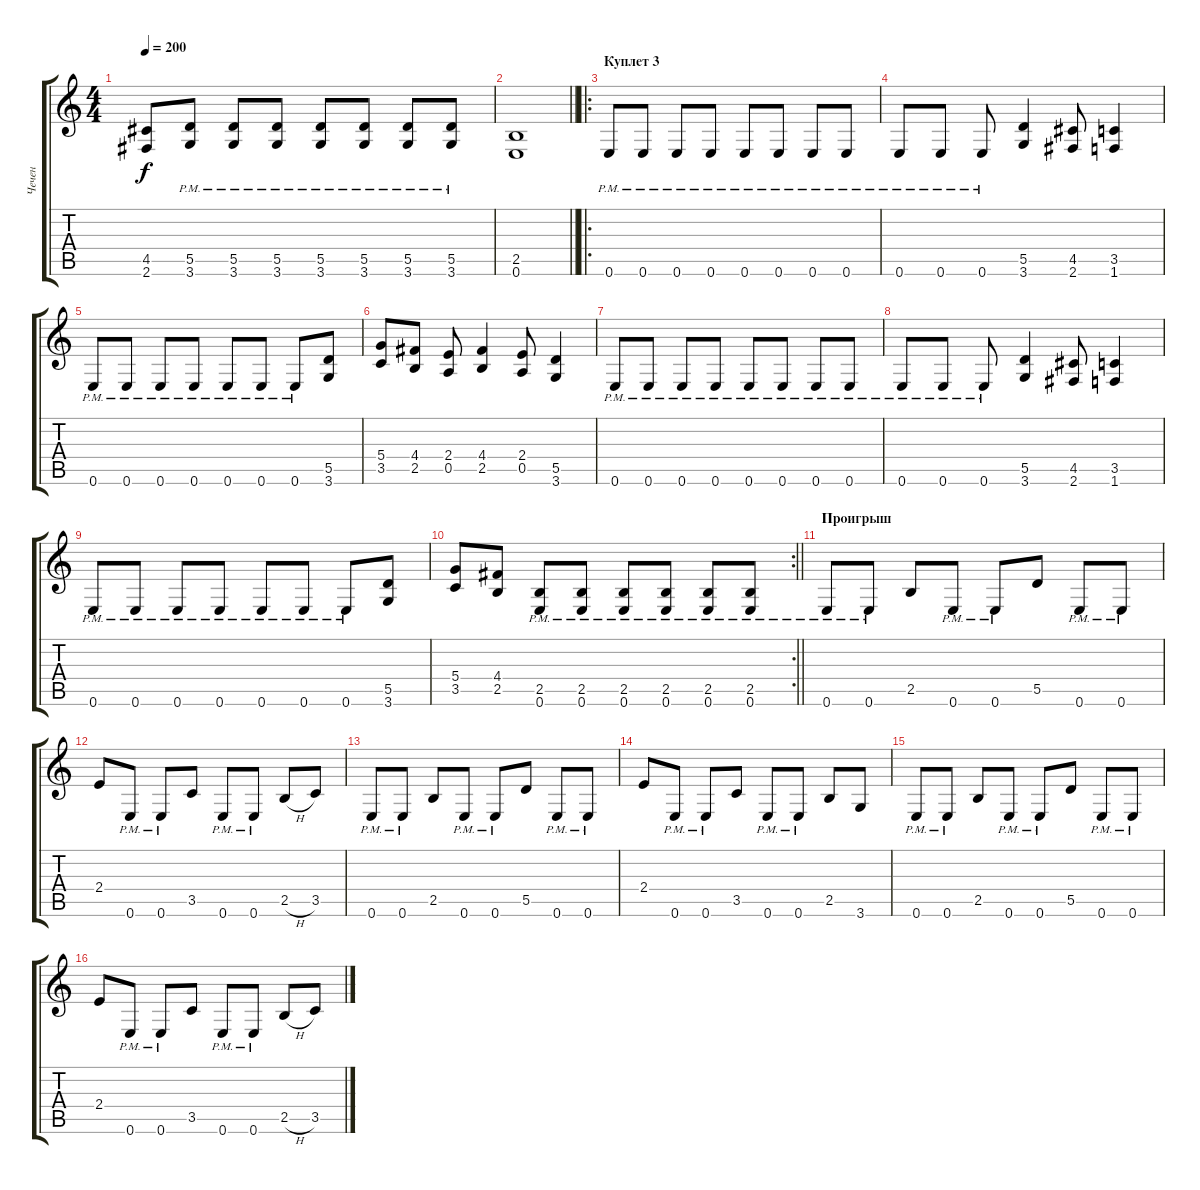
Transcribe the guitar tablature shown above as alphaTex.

\track ("Чечен" "Чечен") {instrument distortionguitar}
\staff {score tabs}
\tuning (E4 B3 G3 D3 A2 E2) {hide}
\ts (4 4)
\tempo 200
\clef g2
\ks c
(4.5 2.6).8{dy f} (5.5{pm} 3.6{pm}).8 (5.5{pm} 3.6{pm}).8 (5.5{pm} 3.6{pm}).8 (5.5{pm} 3.6{pm}).8 (5.5{pm} 3.6{pm}).8 (5.5{pm} 3.6{pm}).8 (5.5{pm} 3.6{pm}).8 |
\barLineRight lightlight
(2.5 0.6).1 |
\ro
\section ("" "Куплет 3")
0.6{pm}.8 0.6{pm}.8 0.6{pm}.8 0.6{pm}.8 0.6{pm}.8 0.6{pm}.8 0.6{pm}.8 0.6{pm}.8 |
0.6{pm}.8 0.6{pm}.8 0.6{pm}.8 (5.5 3.6).4 (4.5 2.6).8 (3.5 1.6).4 |
0.6{pm}.8 0.6{pm}.8 0.6{pm}.8 0.6{pm}.8 0.6{pm}.8 0.6{pm}.8 0.6{pm}.8 (5.5 3.6).8 |
(5.4 3.5).8 (4.4 2.5).8 (2.4 0.5).8 (4.4 2.5).4 (2.4 0.5).8 (5.5 3.6).4 |
0.6{pm}.8 0.6{pm}.8 0.6{pm}.8 0.6{pm}.8 0.6{pm}.8 0.6{pm}.8 0.6{pm}.8 0.6{pm}.8 |
0.6{pm}.8 0.6{pm}.8 0.6{pm}.8 (5.5 3.6).4 (4.5 2.6).8 (3.5 1.6).4 |
0.6{pm}.8 0.6{pm}.8 0.6{pm}.8 0.6{pm}.8 0.6{pm}.8 0.6{pm}.8 0.6{pm}.8 (5.5 3.6).8 |
\rc 2
\barLineRight lightlight
(5.4 3.5).8 (4.4 2.5).8 (2.5{pm} 0.6{pm}).8 (2.5{pm} 0.6{pm}).8 (2.5{pm} 0.6{pm}).8 (2.5{pm} 0.6{pm}).8 (2.5{pm} 0.6{pm}).8 (2.5{pm} 0.6{pm}).8 |
\section ("" "Проигрыш")
0.6{pm}.8 0.6{pm}.8 2.5.8 0.6{pm}.8 0.6{pm}.8 5.5.8 0.6{pm}.8 0.6{pm}.8 |
2.4.8 0.6{pm}.8 0.6{pm}.8 3.5.8 0.6{pm}.8 0.6{pm}.8 2.5{h}.8 3.5.8 |
0.6{pm}.8 0.6{pm}.8 2.5.8 0.6{pm}.8 0.6{pm}.8 5.5.8 0.6{pm}.8 0.6{pm}.8 |
2.4.8 0.6{pm}.8 0.6{pm}.8 3.5.8 0.6{pm}.8 0.6{pm}.8 2.5.8 3.6.8 |
0.6{pm}.8 0.6{pm}.8 2.5.8 0.6{pm}.8 0.6{pm}.8 5.5.8 0.6{pm}.8 0.6{pm}.8 |
2.4.8 0.6{pm}.8 0.6{pm}.8 3.5.8 0.6{pm}.8 0.6{pm}.8 2.5{h}.8 3.5.8
